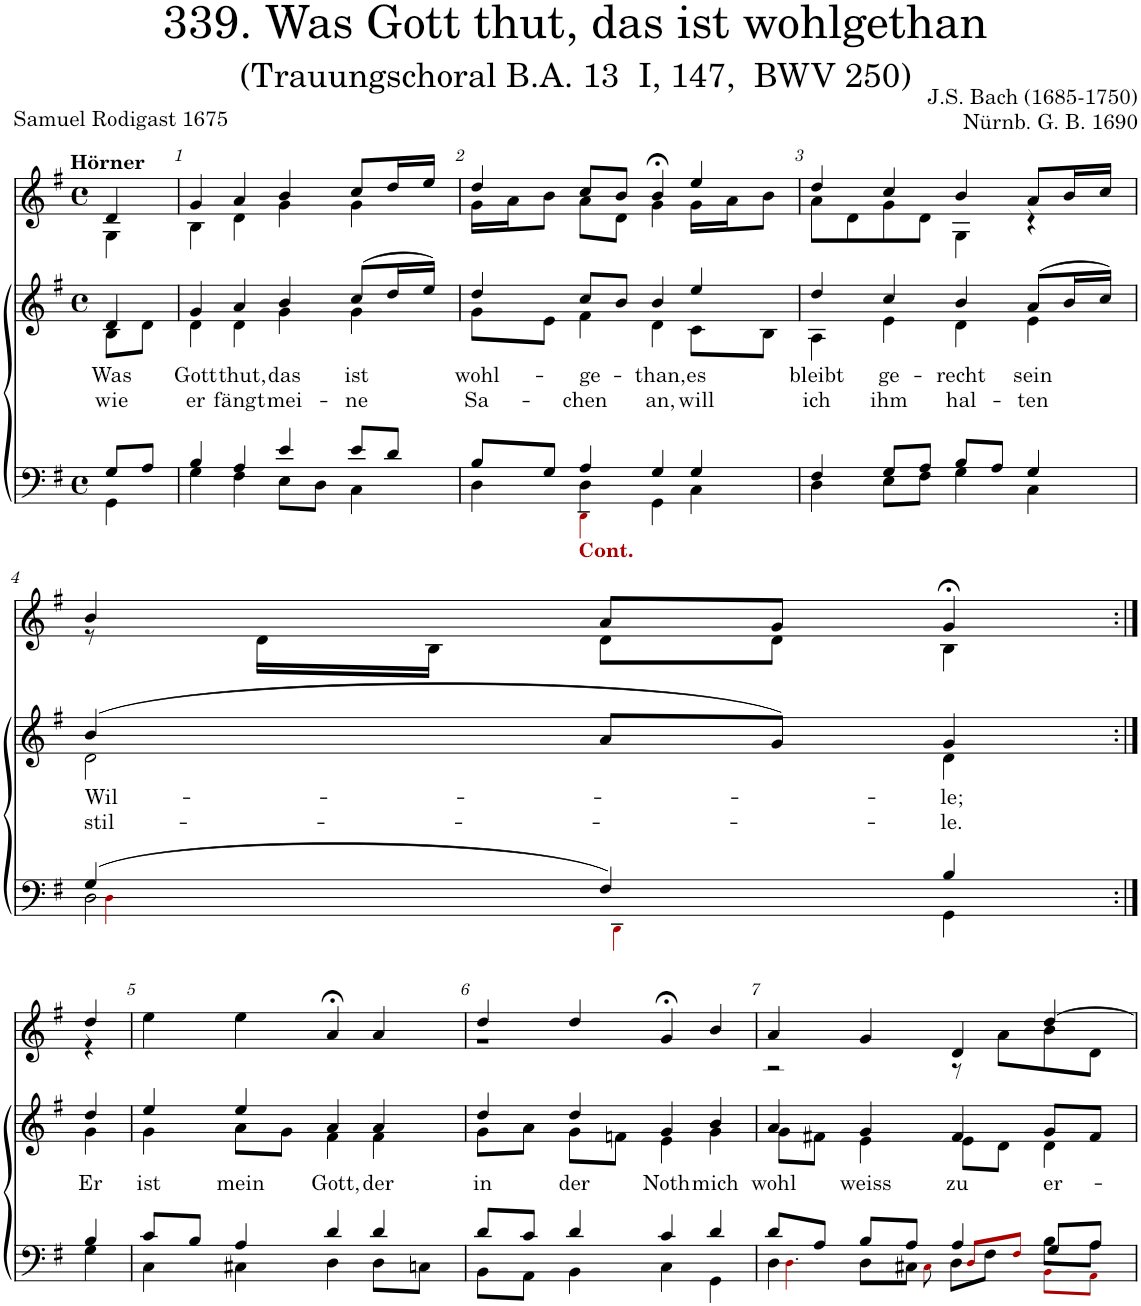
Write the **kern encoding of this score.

**kern	**kern	**text	**text	**kern
*part3	*part2	*part2	*part2	*part1
*staff3	*staff2	*staff2	*staff2	*staff1
*I"Tenor/Bass	*I"Soprano/Alto	*	*	*I"Horn in F
*	*	*	*	*I'Hn
*clefF4	*clefG2	*	*	*clefG2
*	*	*	*	*ITrd4c7
*k[f#]	*k[f#]	*	*	*k[f#]
*M4/4	*M4/4	*	*	*M4/4
*met(c)	*met(c)	*	*	*met(c)
=	=	=	=	=
*^	*	*	*	*
!	!	!	!	!	!LO:TX:a:B:t=Hörner
!	!	!	!LO:LY:b	!LO:LY:b	!
*	*	*^	*	*	*^
8G/L	4GG\	4d/	8B\L	Was	wie	4d/	4G\
8A/J	.	.	8d\J	.	.	.	.
=1	=1	=1	=1	=1	=1	=1	=1
!	!	!	!	!LO:LY:b	!LO:LY:b	!	!
4B/	4G\	4g/	4d\	Gott	er	4g/	4B\
!	!	!	!	!LO:LY:b	!LO:LY:b	!	!
4A/	4F#\	4a/	4d\	thut,	fängt	4a/	4d\
!	!	!	!	!LO:LY:b	!LO:LY:b	!	!
4e/	8E\L	4b/	4g\	das	mei-	4b/	4g\
.	8D\J	.	.	.	.	.	.
!	!	!	!	!LO:LY:b	!LO:LY:b	!	!
8e/L	4C\	(8cc/L	4g\	ist	-ne	8cc/L	4g\
8d/J	.	16dd/L	.	.	.	16dd/L	.
.	.	16ee/JJ)	.	.	.	16ee/JJ	.
=2	=2	=2	=2	=2	=2	=2	=2
*	*^	*	*	*	*	*	*
!	!	!	!	!	!LO:LY:b	!LO:LY:b	!	!
8B/L	4D\	4ryy	4dd/	8g\L	-wohl-	Sa-	4dd/	16g\LL
.	.	.	.	.	.	.	.	16a\J
8G/J	.	.	.	8e\J	.	.	.	8b\J
!LO:TX:b:B:color=#AA0000:t=Cont.	!	!	!	!	!	!	!	!
!	!	!	!	!	!LO:LY:b	!LO:LY:b	!	!
4A/	4D\	4DDi\	8cc/L	4f#\	-ge-	-chen	8cc/L	8a\L
.	.	.	8b/J	.	.	.	8b/J	8d\J
!	!	!	!	!	!LO:LY:b	!LO:LY:b	!	!
4G/	4GG\	2ryy	4b/	4d\	-than,	an,	4b;</	4g\
!	!	!	!	!	!LO:LY:b	!LO:LY:b	!	!
4G/	4C\	.	4ee/	8c\L	es	will	4ee/	16g\LL
.	.	.	.	.	.	.	.	16a\J
.	.	.	.	8B\J	.	.	.	8b\J
*	*v	*v	*	*	*	*	*	*
=3	=3	=3	=3	=3	=3	=3	=3
!	!	!	!	!LO:LY:b	!LO:LY:b	!	!
4F#/	4D\	4dd/	4A\	bleibt	ich	4dd/	8a\L
.	.	.	.	.	.	.	8d\
!	!	!	!	!LO:LY:b	!LO:LY:b	!	!
8G/L	8E\L	4cc/	4e\	ge-	ihm	4cc/	8g\
8A/J	8F#\J	.	.	.	.	.	8d\J
!	!	!	!	!LO:LY:b	!LO:LY:b	!	!
8B/L	4G\	4b/	4d\	-recht	hal-	4b/	4G\
8A/J	.	.	.	.	.	.	.
!	!	!	!	!LO:LY:b	!LO:LY:b	!	!
4G/	4C\	(8a/L	4e\	sein	-ten	8a/L	4r
.	.	16b/L	.	.	.	16b/L	.
.	.	16cc/JJ)	.	.	.	16cc/JJ	.
!!LO:LB:g=z	!!
=4	=4	=4	=4	=4	=4	=4	=4
*	*^	*	*	*	*	*	*
!	!	!	!	!	!LO:LY:b	!LO:LY:b	!	!
(4G/	2D\	4Di\	(4b/	2d\	Wil-	stil-	4b/	8r
.	.	.	.	.	.	.	.	16d\LL
.	.	.	.	.	.	.	.	16B\JJ
4F#/)	.	4DDi\	8a/L	.	.	.	8a/L	8d\L
.	.	.	8g/J)	.	.	.	8g/J	8d\J
!	!	!	!	!	!LO:LY:b	!LO:LY:b	!	!
4B/	4GG\	4ryy	4g/	4d\	-le;	-le.	4g;<,/	4B\
!!LO:LB:g=z	!!
=4X1:|!	=4X1:|!	=4X1:|!	=4X1:|!	=4X1:|!	=4X1:|!	=4X1:|!	=4X1:|!	=4X1:|!
!	!	!	!	!	!LO:LY:b	!	!	!
*	*v	*v	*	*	*	*	*	*
4B/	4G\	4dd/	4g\	Er	.	4dd/	4r
=5	=5	=5	=5	=5	=5	=5	=5
!	!	!	!	!LO:LY:b	!	!	!
*	*	*	*	*	*	*v	*v
8c/L	4C\	4ee/	4g\	ist	.	4ee\
8B/J	.	.	.	.	.	.
!	!	!	!	!LO:LY:b	!	!
4A/	4C#X\	4ee/	8a\L	mein	.	4ee\
.	.	.	8g\J	.	.	.
!	!	!	!	!LO:LY:b	!	!
4d/	4D\	4a/	4f#\	Gott,	.	4a;<,/
!	!	!	!	!LO:LY:b	!	!
4d/	8D\L	4a/	4f#\	der	.	4a/
.	8Cn\J	.	.	.	.	.
=6	=6	=6	=6	=6	=6	=6
!	!	!	!	!LO:LY:b	!	!
*	*	*	*	*	*	*^
8d/L	8BB\L	4dd/	8g\L	in	.	4dd/	1r
8c/J	8AA\J	.	8a\J	.	.	.	.
!	!	!	!	!LO:LY:b	!	!	!
4d/	4BB\	4dd/	8g\L	der	.	4dd/	.
.	.	.	8fn\J	.	.	.	.
!	!	!	!	!LO:LY:b	!	!	!
4c/	4C\	4g/	4e\	Noth	.	4g;<,/	.
!	!	!	!	!LO:LY:b	!	!	!
4d/	4GG\	4b/	4g\	mich	.	4b/	.
=7	=7	=7	=7	=7	=7	=7	=7
*	*^	*	*	*	*	*	*
!	!	!	!	!	!LO:LY:b	!	!	!
8d/L	4D\	4.Di\	4a/	8g\L	wohl	.	4a/	2r
8A/J	.	.	.	8f#X\J	.	.	.	.
!	!	!	!	!	!LO:LY:b	!	!	!
8B/L	8D\L	.	4g/	4e\	weiss	.	4g/	.
8A/J	8C#X\J	8C#i\	.	.	.	.	.	.
!	!	!	!	!	!LO:LY:b	!	!	!
4A/	8D\L	8Di/L	4f#/	8e\L	zu	.	4d/	8r
.	8F#\J	8F#i/J	.	8d\J	.	.	.	8a\L
!	!	!	!	!	!LO:LY:b	!	!	!
8G/L	8B\L	8BBi\L	8g/L	4d\	er-	.	[4dd/	8b\
8A/J	8A\J	8AAi\J	8f#/J	.	.	.	.	8d\J
*v	*v	*v	*	*	*	*	*v	*v
*	*v	*v	*	*	*
=	=	=	=	=
*-	*-	*-	*-	*-
